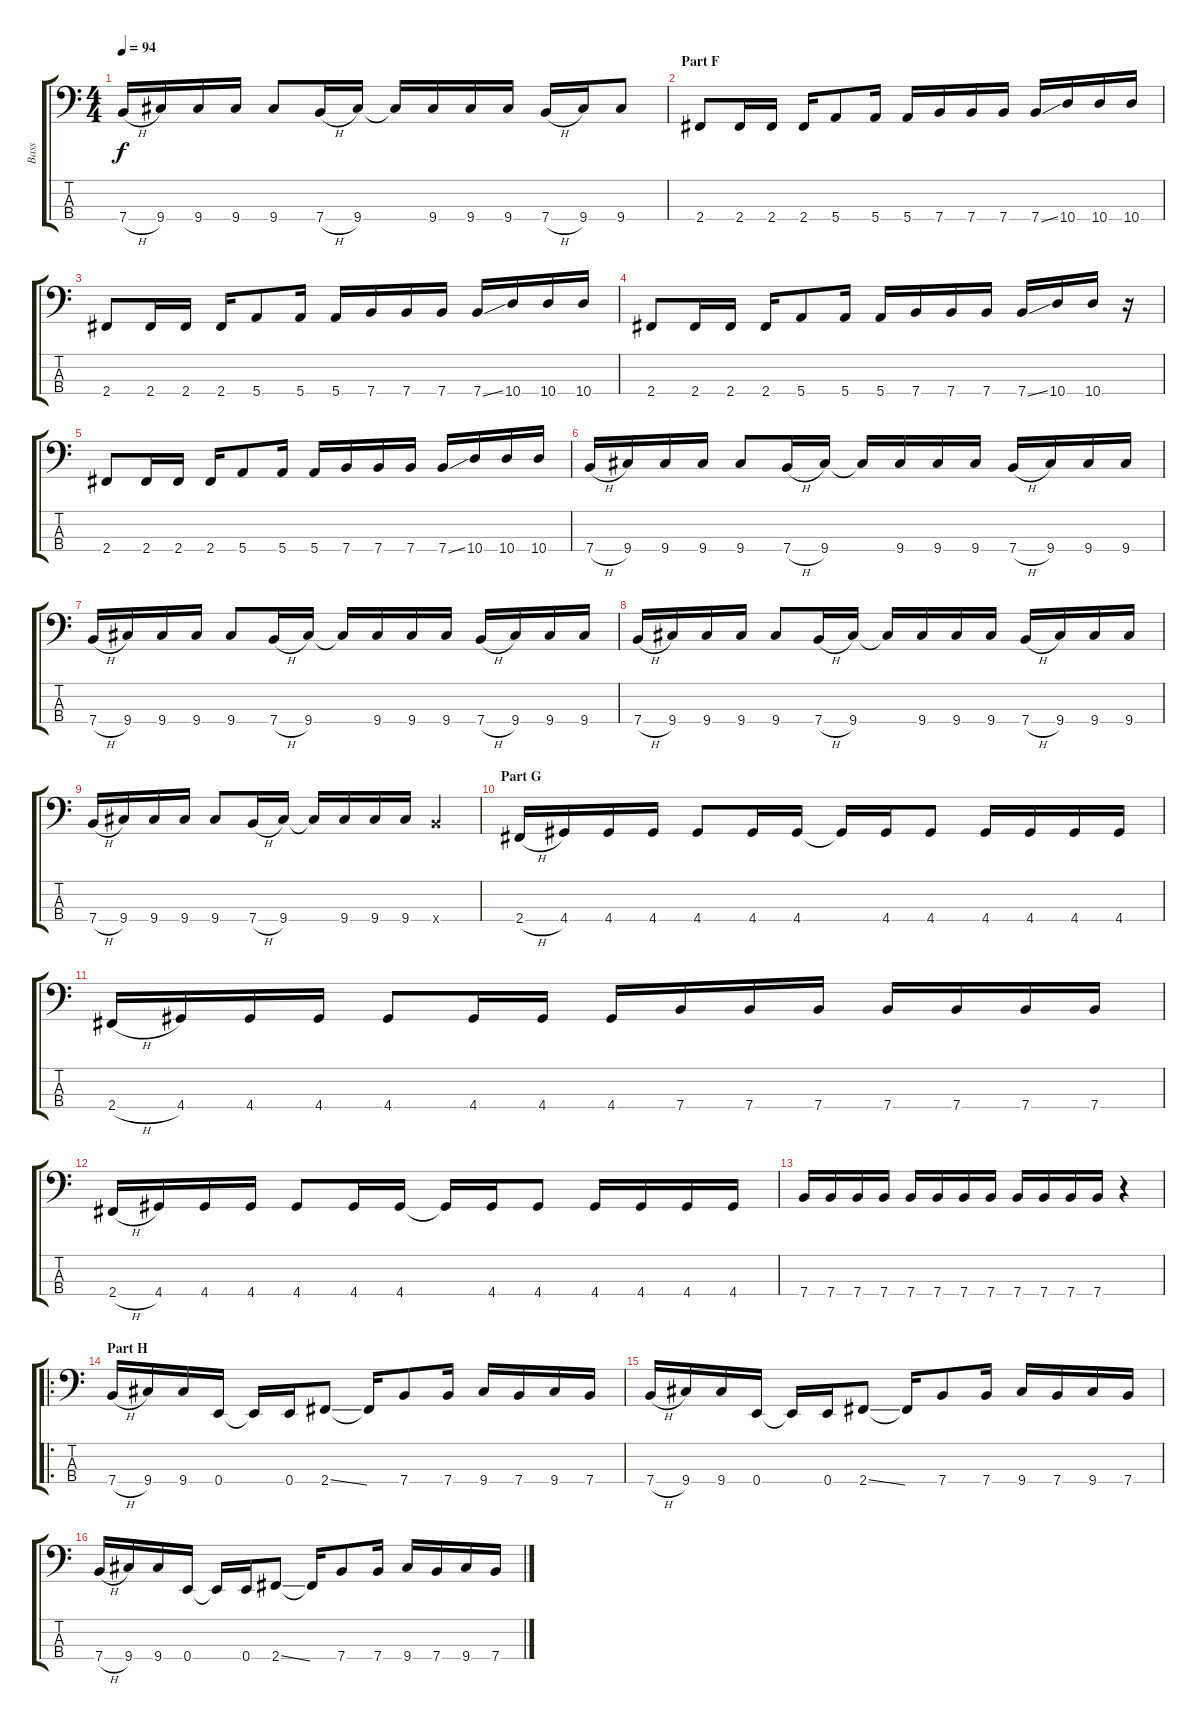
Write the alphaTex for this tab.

\track ("Bass" "Bass") {instrument electricbasspick}
\staff {score tabs}
\tuning (G2 D2 A1 E1) {hide}
\ts (4 4)
\tempo 94
\clef f4
\ks c
7.4{h}.16{dy f} 9.4.16 9.4.16 9.4.16 9.4.8 7.4{h}.16 9.4.16 9.4{t}.16 9.4.16 9.4.16 9.4.16 7.4{h}.16 9.4.16 9.4.8 |
\section ("" "Part F")
2.4.8 2.4.16 2.4.16 2.4.16 5.4.8 5.4.16 5.4.16 7.4.16 7.4.16 7.4.16 7.4{ss}.16 10.4.16 10.4.16 10.4.16 |
2.4.8 2.4.16 2.4.16 2.4.16 5.4.8 5.4.16 5.4.16 7.4.16 7.4.16 7.4.16 7.4{ss}.16 10.4.16 10.4.16 10.4.16 |
2.4.8 2.4.16 2.4.16 2.4.16 5.4.8 5.4.16 5.4.16 7.4.16 7.4.16 7.4.16 7.4{ss}.16 10.4.16 10.4.16 r.16 |
2.4.8 2.4.16 2.4.16 2.4.16 5.4.8 5.4.16 5.4.16 7.4.16 7.4.16 7.4.16 7.4{ss}.16 10.4.16 10.4.16 10.4.16 |
7.4{h}.16 9.4.16 9.4.16 9.4.16 9.4.8 7.4{h}.16 9.4.16 9.4{t}.16 9.4.16 9.4.16 9.4.16 7.4{h}.16 9.4.16 9.4.16 9.4.16 |
7.4{h}.16 9.4.16 9.4.16 9.4.16 9.4.8 7.4{h}.16 9.4.16 9.4{t}.16 9.4.16 9.4.16 9.4.16 7.4{h}.16 9.4.16 9.4.16 9.4.16 |
7.4{h}.16 9.4.16 9.4.16 9.4.16 9.4.8 7.4{h}.16 9.4.16 9.4{t}.16 9.4.16 9.4.16 9.4.16 7.4{h}.16 9.4.16 9.4.16 9.4.16 |
7.4{h}.16 9.4.16 9.4.16 9.4.16 9.4.8 7.4{h}.16 9.4.16 9.4{t}.16 9.4.16 9.4.16 9.4.16 7.4{x}.4 |
\section ("" "Part G")
2.4{h}.16 4.4.16 4.4.16 4.4.16 4.4.8 4.4.16 4.4.16 4.4{t}.16 4.4.16 4.4.8 4.4.16 4.4.16 4.4.16 4.4.16 |
2.4{h}.16 4.4.16 4.4.16 4.4.16 4.4.8 4.4.16 4.4.16 4.4.16 7.4.16 7.4.16 7.4.16 7.4.16 7.4.16 7.4.16 7.4.16 |
2.4{h}.16 4.4.16 4.4.16 4.4.16 4.4.8 4.4.16 4.4.16 4.4{t}.16 4.4.16 4.4.8 4.4.16 4.4.16 4.4.16 4.4.16 |
7.4.16 7.4.16 7.4.16 7.4.16 7.4.16 7.4.16 7.4.16 7.4.16 7.4.16 7.4.16 7.4.16 7.4.16 r.4 |
\ro
\section ("" "Part H")
7.4{h}.16 9.4.16 9.4.16 0.4.16 0.4{t}.16 0.4.16 2.4{ss}.8 2.4{t}.16 7.4.8 7.4.16 9.4.16 7.4.16 9.4.16 7.4.16 |
7.4{h}.16 9.4.16 9.4.16 0.4.16 0.4{t}.16 0.4.16 2.4{ss}.8 2.4{t}.16 7.4.8 7.4.16 9.4.16 7.4.16 9.4.16 7.4.16 |
7.4{h}.16 9.4.16 9.4.16 0.4.16 0.4{t}.16 0.4.16 2.4{ss}.8 2.4{t}.16 7.4.8 7.4.16 9.4.16 7.4.16 9.4.16 7.4.16
